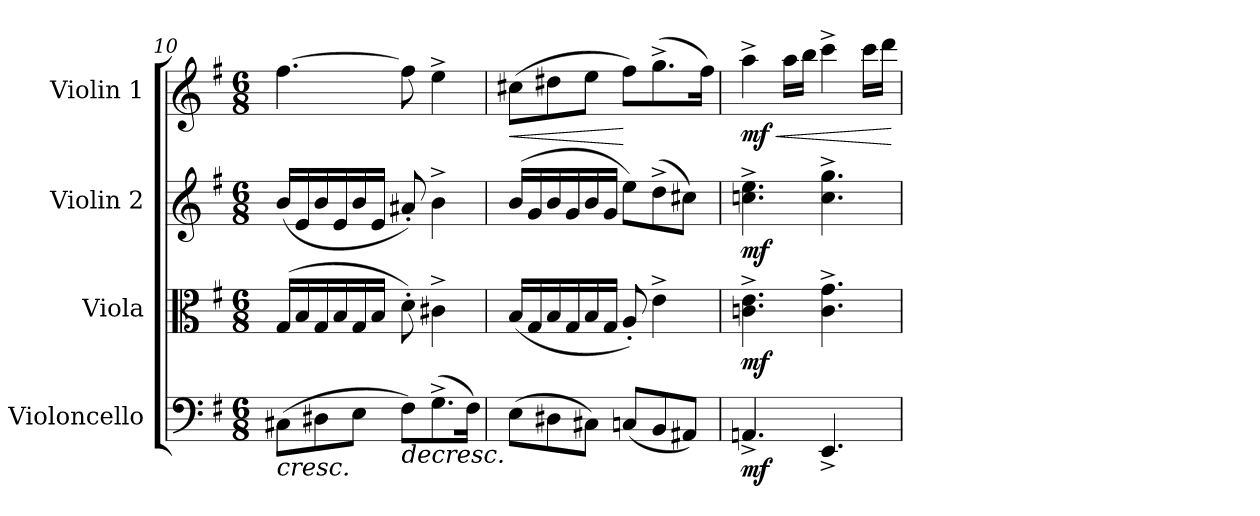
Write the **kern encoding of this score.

**kern	**dynam	**kern	**dynam	**kern	**dynam	**kern	**dynam
*part4	*part4	*part3	*part3	*part2	*part2	*part1	*part1
*staff4	*staff4	*staff3	*staff3	*staff2	*staff2	*staff1	*staff1
*I"Violoncello	*	*I"Viola	*	*I"Violin 2	*	*I"Violin 1	*
*I'Vc	*	*I'Vla	*	*I'Vln	*	*I'Vln	*
*clefF4	*	*clefC3	*	*clefG2	*	*clefG2	*
*k[f#]	*	*k[f#]	*	*k[f#]	*	*k[f#]	*
*M6/8	*	*M6/8	*	*M6/8	*	*M6/8	*
=10	=10	=10	=10	=10	=10	=10	=10
!	!LO:HP:b	!	!	!	!	!	!
(8C#X\L	<	(16G/LL	.	(16b/LL	.	[4.ff#\	.
.	.	16B/	.	16e/	.	.	.
8D#X\	.	16G/	.	16b/	.	.	.
.	.	16B/	.	16e/	.	.	.
8E\J	.	16G/	.	16b/	.	.	.
.	.	16B/JJ	.	16e/JJ	.	.	.
!	!LO:HP:b	!	!	!	!	!	!
8F#\L)	>	8d'\)	.	8a#X'/)	.	8ff#\]	.
(8.G^\	.	4c#X^\	.	4b^\	.	4ee^\	.
16F#\Jk)	.	.	.	.	.	.	.
.	[	.	.	.	.	.	.
!!LO:LB:g=z
=11	=11	=11	=11	=11	=11	=11	=11
!	!	!	!	!	!	!	!LO:HP:b
(8E\L	.	(16B/LL	.	(16b/LL	.	(8cc#X\L	<
.	.	16G/	.	16g/	.	.	.
8D#X\	.	16B/	.	16b/	.	8dd#X\	.
.	.	16G/	.	16g/	.	.	.
8C#X\J)	.	16B/	.	16b/	.	8ee\J	.
.	.	16G/JJ	.	16g/JJ	.	.	.
(8Cn/L	.	8A'/)	.	8ee\L)	.	8ff#\L)	[
8BB/	.	4e^\	.	(8dd^\	.	(8.gg^\	.
8AA#X/J)	.	.	.	8cc#X\J)	.	.	.
.	.	.	.	.	.	16ff#\Jk)	.
=12	=12	=12	=12	=12	=12	=12	=12
!	!LO:DY:b	!	!LO:DY:b	!	!LO:DY:b	!	!LO:HP:b
!	!	!	!	!	!	!	!LO:DY:n=1:b
4.AAn^/	mf	4.cn\^ 4.e\^	mf	4.ccn\^ 4.ee\^	mf	4aa^\	< mf
.	.	.	.	.	.	16aa\LL	.
.	.	.	.	.	.	16bb\JJ	.
4.EE^/	.	4.c\^ 4.g\^	.	4.cc\^ 4.gg\^	.	4ccc^\	.
.	.	.	.	.	.	16ccc\LL	.
.	.	.	.	.	.	16ddd\JJ	.
.	]	.	.	.	.	.	[
=	=	=	=	=	=	=	=
*-	*-	*-	*-	*-	*-	*-	*-
